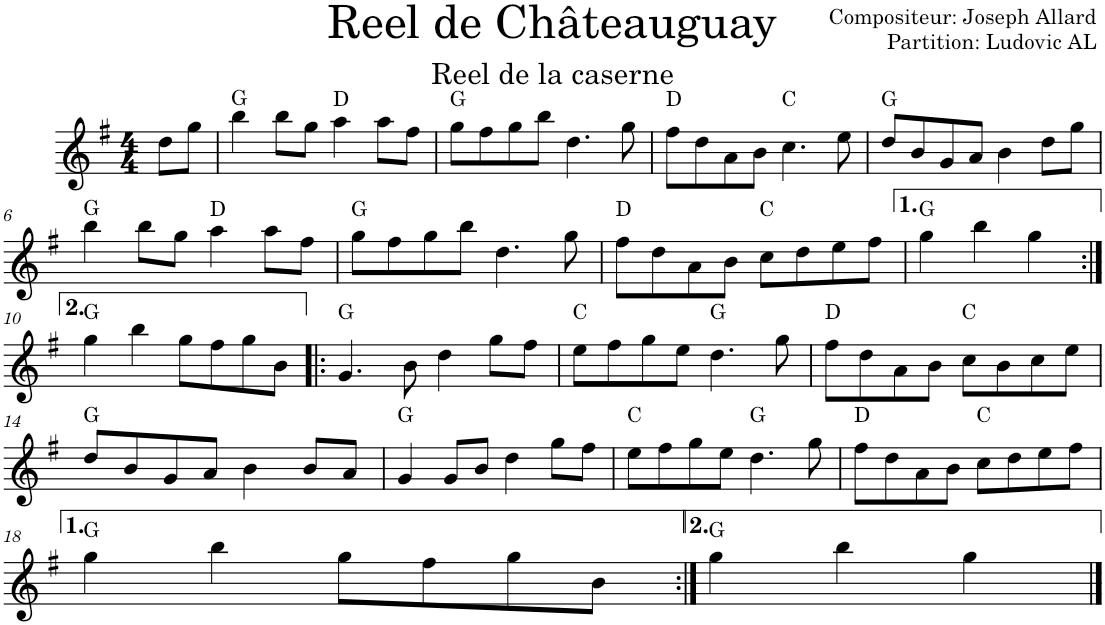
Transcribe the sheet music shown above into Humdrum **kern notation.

**kern	**harte
*part1	*part1
*staff1	*
*I"Violon	*
*I'Vln.	*
*clefG2	*
*k[f#]	*
*M4/4	*
=1	=1
8dd\L	.
8gg\J	.
=2	=2
4bb\	G:maj
8bb\L	.
8gg\J	.
4aa\	D:maj
8aa\L	.
8ff#\J	.
=3	=3
8gg\L	G:maj
8ff#\	.
8gg\	.
8bb\J	.
4.dd\	.
8gg\	.
=4	=4
8ff#\L	D:maj
8dd\	.
8a\	.
8b\J	.
4.cc\	C:maj
8ee\	.
=5	=5
8dd/L	G:maj
8b/	.
8g/	.
8a/J	.
4b\	.
8dd\L	.
8gg\J	.
!!LO:LB:g=z
=6	=6
4bb\	G:maj
8bb\L	.
8gg\J	.
4aa\	D:maj
8aa\L	.
8ff#\J	.
=7	=7
8gg\L	G:maj
8ff#\	.
8gg\	.
8bb\J	.
4.dd\	.
8gg\	.
=8	=8
8ff#\L	D:maj
8dd\	.
8a\	.
8b\J	.
8cc\L	C:maj
8dd\	.
8ee\	.
8ff#\J	.
=9	=9
4gg\	G:maj
4bb\	.
4gg\	.
!!LO:LB:g=z
=10:|!	=10:|!
4gg\	G:maj
4bb\	.
8gg\L	.
8ff#\	.
8gg\	.
8b\J	.
=11!|:	=11!|:
4.g/	G:maj
8b\	.
4dd\	.
8gg\L	.
8ff#\J	.
=12	=12
8ee\L	C:maj
8ff#\	.
8gg\	.
8ee\J	.
4.dd\	G:maj
8gg\	.
=13	=13
8ff#\L	D:maj
8dd\	.
8a\	.
8b\J	.
8cc\L	C:maj
8b\	.
8cc\	.
8ee\J	.
!!LO:LB:g=z
=14	=14
8dd/L	G:maj
8b/	.
8g/	.
8a/J	.
4b\	.
8b/L	.
8a/J	.
=15	=15
4g/	G:maj
8g/L	.
8b/J	.
4dd\	.
8gg\L	.
8ff#\J	.
=16	=16
8ee\L	C:maj
8ff#\	.
8gg\	.
8ee\J	.
4.dd\	G:maj
8gg\	.
=17	=17
8ff#\L	D:maj
8dd\	.
8a\	.
8b\J	.
8cc\L	C:maj
8dd\	.
8ee\	.
8ff#\J	.
!!LO:LB:g=z
=18	=18
4gg\	G:maj
4bb\	.
8gg\L	.
8ff#\	.
8gg\	.
8b\J	.
=19:|!	=19:|!
4gg\	G:maj
4bb\	.
4gg\	.
==	==
*-	*-
